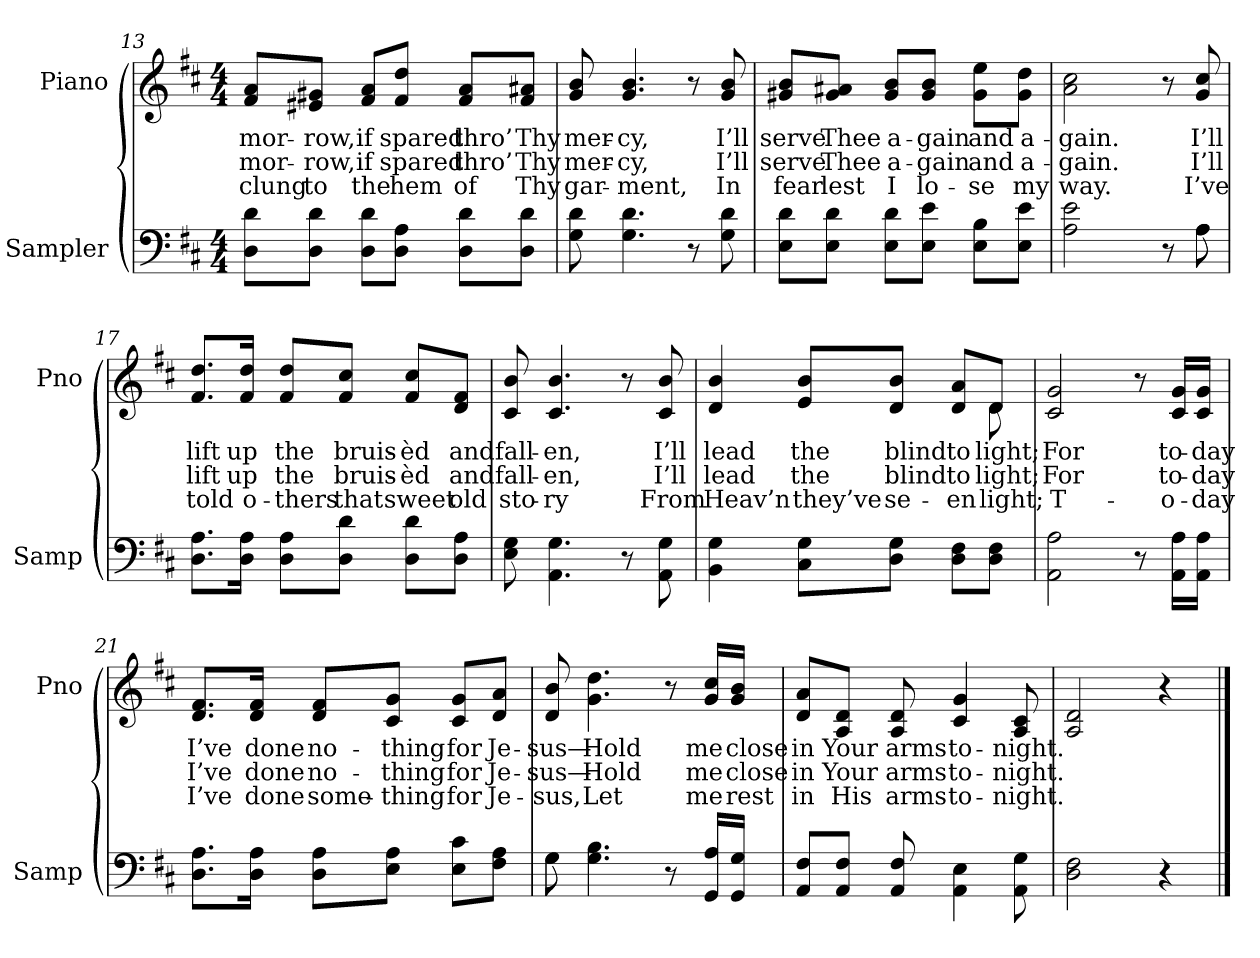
**kern	**kern	**text	**text	**text
*part2	*part1	*part1	*part1	*part1
*staff2	*staff1	*staff1	*staff1	*staff1
*I"Sampler	*I"Piano	*	*	*
*I'Samp	*I'Pno	*	*	*
*clefF4	*clefG2	*	*	*
*k[f#c#]	*k[f#c#]	*	*	*
*D:	*D:	*	*	*
*M4/4	*M4/4	*	*	*
=13	=13	=13	=13	=13
8D\ 8d\L	8f#/ 8a/L	-mor-	-mor-	clung
8D\ 8d\J	8e#X/ 8g#X/J	-row,	-row,	to
8D\ 8d\L	8f#/ 8a/L	if	if	the
8D\ 8A\J	8f#/ 8dd/J	spared	spared	hem
8D\ 8d\L	8f#/ 8a/L	thro’	thro’	of
8D\ 8d\J	8f#/ 8a#X/J	Thy	Thy	Thy
=14	=14	=14	=14	=14
8G 8d	8g 8b	mer-	mer-	gar-
4.G 4.d	4.g 4.b	-cy,	-cy,	-ment,
8r	8r	.	.	.
8G 8d	8g 8b	I’ll	I’ll	In
=15	=15	=15	=15	=15
8E\ 8d\L	8g#X/ 8b/L	serve	serve	fear
8E\ 8d\J	8g#/ 8a#X/J	Thee	Thee	lest
8E\ 8d\L	8g#/ 8b/L	a-	a-	I
8E\ 8e\J	8g#/ 8b/J	-gain	-gain	lo-
8E\ 8B\L	8g#\ 8ee\L	and	and	-se
8E\ 8e\J	8g#\ 8dd\J	a-	a-	my
=16	=16	=16	=16	=16
*^	*	*	*	*
2A 2e	8ryy	2a 2cc#	-gain.	-gain.	way.
*v	*v	*	*	*	*
8r	8r	.	.	.
*^	*	*	*	*
8A\	8A	8g 8cc#	I’ll	I’ll	I’ve
*v	*v	*	*	*	*
=17	=17	=17	=17	=17
8.D\ 8.A\L	8.f#/ 8.dd/L	lift	lift	told
16D\ 16A\Jk	16f#/ 16dd/Jk	up	up	o-
8D\ 8A\L	8f#/ 8dd/L	the	the	-thers
8D\ 8d\J	8f#/ 8cc#/J	bruis-	bruis-	that
8D\ 8d\L	8f#/ 8cc#/L	-èd	-èd	sweet
8D\ 8A\J	8d/ 8f#/J	and	and	old
=18	=18	=18	=18	=18
8E 8G	8c# 8b	fall-	fall-	sto-
4.AA 4.G	4.c# 4.b	-en,	-en,	-ry
8r	8r	.	.	.
8AA 8G	8c# 8b	I’ll	I’ll	From
=19	=19	=19	=19	=19
*	*^	*	*	*
4BB 4G	4d 4b	8ryy	lead	lead	Heav’n
*	*v	*v	*	*	*
8C#\ 8G\L	8e/ 8b/L	the	the	they’ve
8D\ 8G\J	8d/ 8b/J	blind	blind	se-
8D\ 8F#\L	8d/ 8a/L	to	to	-en
*	*^	*	*	*
8D\ 8F#\J	8d/J	8d	light;	light;	light;
*	*v	*v	*	*	*
=20	=20	=20	=20	=20
2AA 2A	2c# 2g	For	For	T-
8r	8r	.	.	.
16AA\ 16A\LL	16c#/ 16g/LL	to-	to-	-o-
16AA\ 16A\JJ	16c#/ 16g/JJ	-day	-day	-day
=21	=21	=21	=21	=21
8.D\ 8.A\L	8.d/ 8.f#/L	I’ve	I’ve	I’ve
16D\ 16A\Jk	16d/ 16f#/Jk	done	done	done
8D\ 8A\L	8d/ 8f#/L	no-	no-	some-
8E\ 8A\J	8c#/ 8g/J	-thing	-thing	-thing
8E\ 8c#\L	8c#/ 8g/L	for	for	for
8F#\ 8A\J	8d/ 8a/J	Je-	Je-	Je-
=22	=22	=22	=22	=22
*^	*	*	*	*
8G\	8G	8d 8b	-sus—	-sus—	-sus,
4.G 4.B	2ryy	4.g 4.dd	Hold	Hold	Let
8r	.	8r	.	.	.
16GG/ 16A/LL	8ryy	16g/ 16cc#/LL	me	me	me
16GG/ 16G/JJ	.	16g/ 16b/JJ	close	close	rest
*v	*v	*	*	*	*
=23	=23	=23	=23	=23
8AA/ 8F#/L	8d/ 8a/L	in	in	in
8AA/ 8F#/J	8A/ 8d/J	Your	Your	His
8AA 8F#	8A 8d	arms	arms	arms
4AA\ 4E\	4c# 4g	to-	to-	to-
8AA 8G	8A 8c#	-night.	-night.	-night.
=24	=24	=24	=24	=24
2D 2F#	2A 2d	.	.	.
4r	4r	.	.	.
==	==	==	==	==
*-	*-	*-	*-	*-
